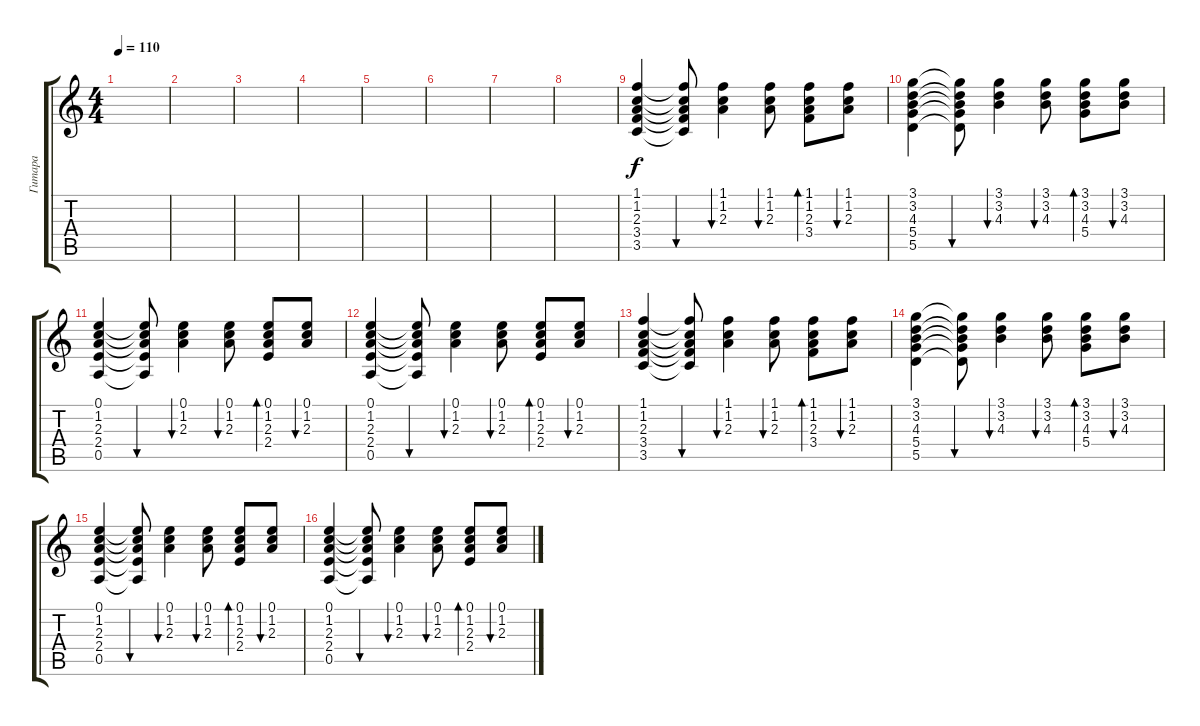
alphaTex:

\track ("Гитара" "Гитара") {instrument acousticguitarsteel}
\staff {score tabs}
\tuning (E4 B3 G3 D3 A2 E2) {hide}
\ts (4 4)
\tempo 110
\clef g2
\ks c
|
|
|
|
|
|
|
|
(1.1 1.2 2.3 3.4 3.5).4 (1.1{t} 1.2{t} 2.3{t} 3.4{t} 3.5{t}).8{bu 120} (1.1 1.2 2.3).4{bu 120} (1.1 1.2 2.3).8{bu 120} (1.1 1.2 2.3 3.4).8{bd 60} (1.1 1.2 2.3).8{bu 60} |
(3.1 3.2 4.3 5.4 5.5).4 (3.1{t} 3.2{t} 4.3{t} 5.4{t} 5.5{t}).8{bu 120} (3.1 3.2 4.3).4{bu 120} (3.1 3.2 4.3).8{bu 120} (3.1 3.2 4.3 5.4).8{bd 60} (3.1 3.2 4.3).8{bu 60} |
(0.1 1.2 2.3 2.4 0.5).4 (0.1{t} 1.2{t} 2.3{t} 2.4{t} 0.5{t}).8{bu 120} (0.1 1.2 2.3).4{bu 120} (0.1 1.2 2.3).8{bu 120} (0.1 1.2 2.3 2.4).8{bd 60} (0.1 1.2 2.3).8{bu 60} |
(0.1 1.2 2.3 2.4 0.5).4 (0.1{t} 1.2{t} 2.3{t} 2.4{t} 0.5{t}).8{bu 120} (0.1 1.2 2.3).4{bu 120} (0.1 1.2 2.3).8{bu 120} (0.1 1.2 2.3 2.4).8{bd 60} (0.1 1.2 2.3).8{bu 60} |
(1.1 1.2 2.3 3.4 3.5).4 (1.1{t} 1.2{t} 2.3{t} 3.4{t} 3.5{t}).8{bu 120} (1.1 1.2 2.3).4{bu 120} (1.1 1.2 2.3).8{bu 120} (1.1 1.2 2.3 3.4).8{bd 60} (1.1 1.2 2.3).8{bu 60} |
(3.1 3.2 4.3 5.4 5.5).4 (3.1{t} 3.2{t} 4.3{t} 5.4{t} 5.5{t}).8{bu 120} (3.1 3.2 4.3).4{bu 120} (3.1 3.2 4.3).8{bu 120} (3.1 3.2 4.3 5.4).8{bd 60} (3.1 3.2 4.3).8{bu 60} |
(0.1 1.2 2.3 2.4 0.5).4 (0.1{t} 1.2{t} 2.3{t} 2.4{t} 0.5{t}).8{bu 120} (0.1 1.2 2.3).4{bu 120} (0.1 1.2 2.3).8{bu 120} (0.1 1.2 2.3 2.4).8{bd 60} (0.1 1.2 2.3).8{bu 60} |
(0.1 1.2 2.3 2.4 0.5).4 (0.1{t} 1.2{t} 2.3{t} 2.4{t} 0.5{t}).8{bu 120} (0.1 1.2 2.3).4{bu 120} (0.1 1.2 2.3).8{bu 120} (0.1 1.2 2.3 2.4).8{bd 60} (0.1 1.2 2.3).8{bu 60}
